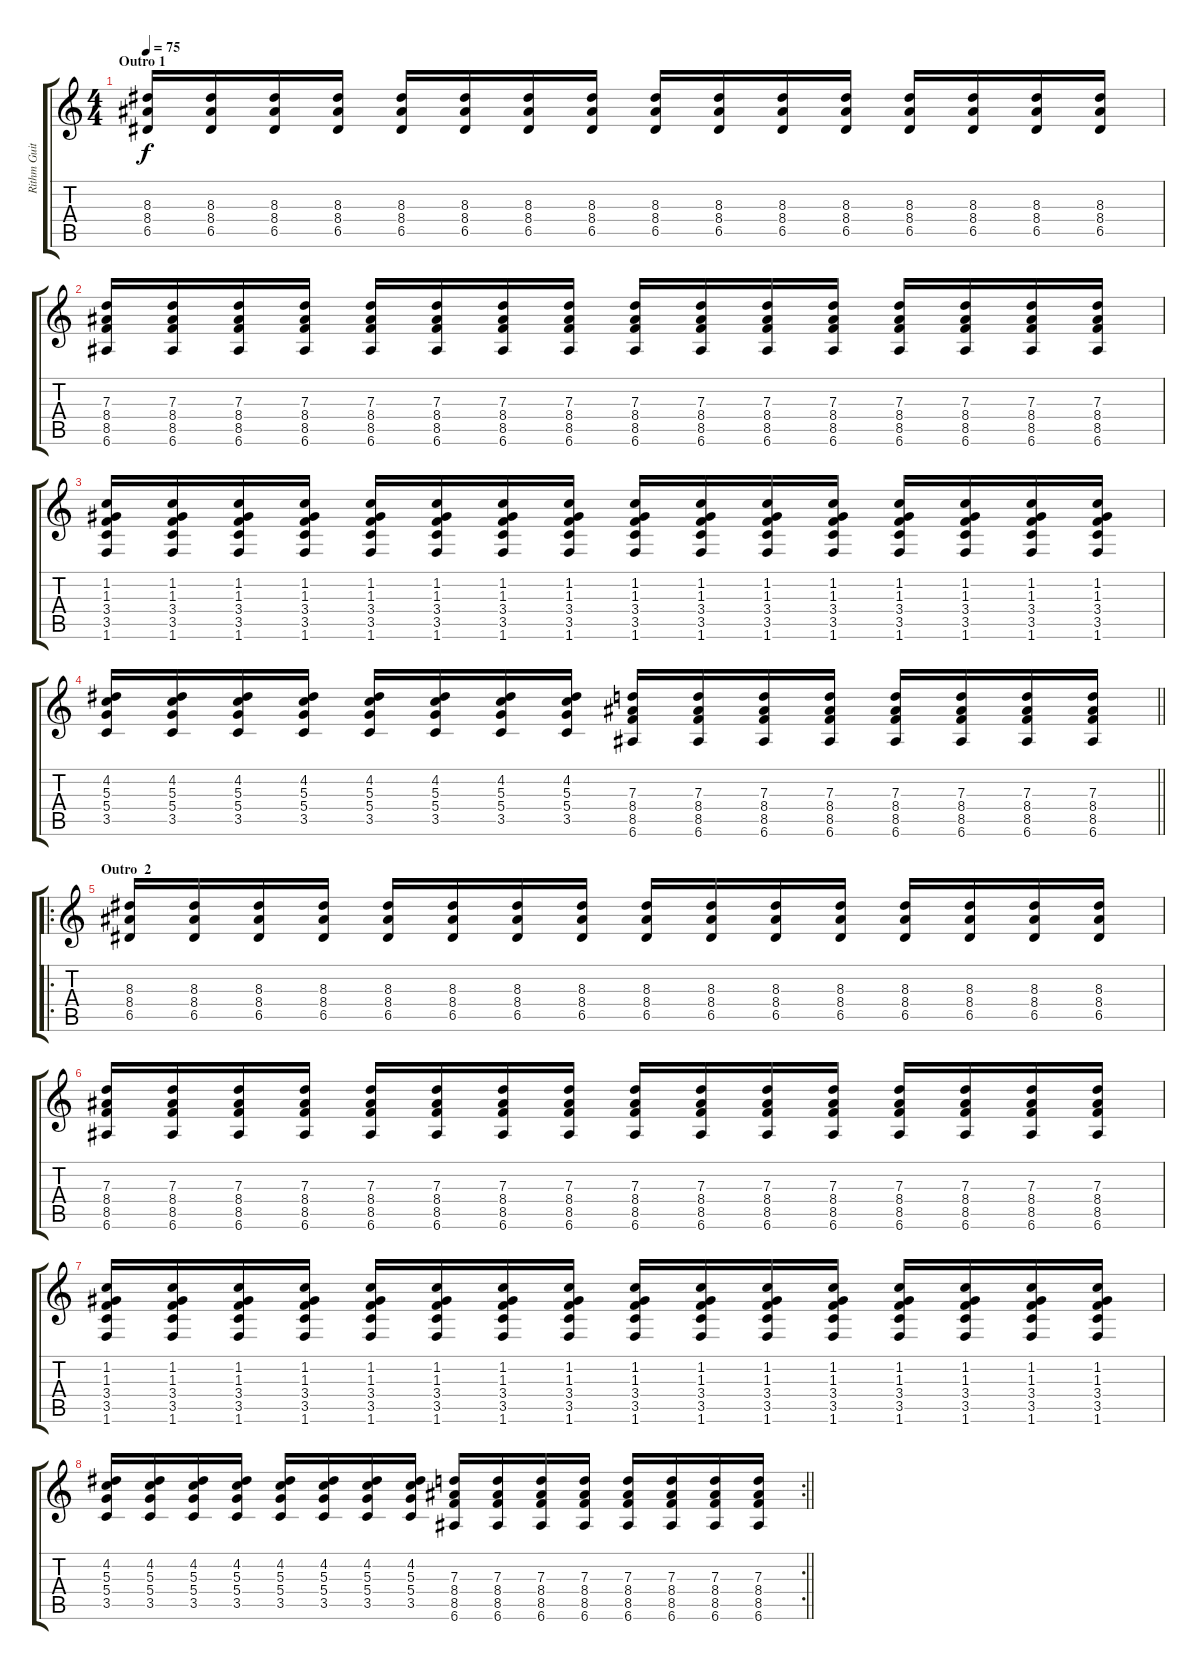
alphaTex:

\track ("Rithm Guitar" "Rithm Guit") {instrument overdrivenguitar}
\staff {score tabs}
\tuning (E4 B3 G3 D3 A2 E2) {hide}
\ts (4 4)
\section ("" "Outro 1")
\tempo 75
\clef g2
\ks c
(8.3 8.4 6.5).16{dy f volume 12} (8.3 8.4 6.5).16 (8.3 8.4 6.5).16 (8.3 8.4 6.5).16 (8.3 8.4 6.5).16 (8.3 8.4 6.5).16 (8.3 8.4 6.5).16 (8.3 8.4 6.5).16 (8.3 8.4 6.5).16 (8.3 8.4 6.5).16 (8.3 8.4 6.5).16 (8.3 8.4 6.5).16 (8.3 8.4 6.5).16 (8.3 8.4 6.5).16 (8.3 8.4 6.5).16 (8.3 8.4 6.5).16 |
(7.3 8.4 8.5 6.6).16 (7.3 8.4 8.5 6.6).16 (7.3 8.4 8.5 6.6).16 (7.3 8.4 8.5 6.6).16 (7.3 8.4 8.5 6.6).16 (7.3 8.4 8.5 6.6).16 (7.3 8.4 8.5 6.6).16 (7.3 8.4 8.5 6.6).16 (7.3 8.4 8.5 6.6).16 (7.3 8.4 8.5 6.6).16 (7.3 8.4 8.5 6.6).16 (7.3 8.4 8.5 6.6).16 (7.3 8.4 8.5 6.6).16 (7.3 8.4 8.5 6.6).16 (7.3 8.4 8.5 6.6).16 (7.3 8.4 8.5 6.6).16 |
(1.2 1.3 3.4 3.5 1.6).16 (1.2 1.3 3.4 3.5 1.6).16 (1.2 1.3 3.4 3.5 1.6).16 (1.2 1.3 3.4 3.5 1.6).16 (1.2 1.3 3.4 3.5 1.6).16 (1.2 1.3 3.4 3.5 1.6).16 (1.2 1.3 3.4 3.5 1.6).16 (1.2 1.3 3.4 3.5 1.6).16 (1.2 1.3 3.4 3.5 1.6).16 (1.2 1.3 3.4 3.5 1.6).16 (1.2 1.3 3.4 3.5 1.6).16 (1.2 1.3 3.4 3.5 1.6).16 (1.2 1.3 3.4 3.5 1.6).16 (1.2 1.3 3.4 3.5 1.6).16 (1.2 1.3 3.4 3.5 1.6).16 (1.2 1.3 3.4 3.5 1.6).16 |
\barLineRight lightlight
(4.2 5.3 5.4 3.5).16 (4.2 5.3 5.4 3.5).16 (4.2 5.3 5.4 3.5).16 (4.2 5.3 5.4 3.5).16 (4.2 5.3 5.4 3.5).16 (4.2 5.3 5.4 3.5).16 (4.2 5.3 5.4 3.5).16 (4.2 5.3 5.4 3.5).16 (7.3 8.4 8.5 6.6).16 (7.3 8.4 8.5 6.6).16 (7.3 8.4 8.5 6.6).16 (7.3 8.4 8.5 6.6).16 (7.3 8.4 8.5 6.6).16 (7.3 8.4 8.5 6.6).16 (7.3 8.4 8.5 6.6).16 (7.3 8.4 8.5 6.6).16 |
\ro
\section ("" "Outro  2")
(8.3 8.4 6.5).16{volume 12} (8.3 8.4 6.5).16 (8.3 8.4 6.5).16 (8.3 8.4 6.5).16 (8.3 8.4 6.5).16 (8.3 8.4 6.5).16 (8.3 8.4 6.5).16 (8.3 8.4 6.5).16 (8.3 8.4 6.5).16 (8.3 8.4 6.5).16 (8.3 8.4 6.5).16 (8.3 8.4 6.5).16 (8.3 8.4 6.5).16 (8.3 8.4 6.5).16 (8.3 8.4 6.5).16 (8.3 8.4 6.5).16 |
(7.3 8.4 8.5 6.6).16 (7.3 8.4 8.5 6.6).16 (7.3 8.4 8.5 6.6).16 (7.3 8.4 8.5 6.6).16 (7.3 8.4 8.5 6.6).16 (7.3 8.4 8.5 6.6).16 (7.3 8.4 8.5 6.6).16 (7.3 8.4 8.5 6.6).16 (7.3 8.4 8.5 6.6).16 (7.3 8.4 8.5 6.6).16 (7.3 8.4 8.5 6.6).16 (7.3 8.4 8.5 6.6).16 (7.3 8.4 8.5 6.6).16 (7.3 8.4 8.5 6.6).16 (7.3 8.4 8.5 6.6).16 (7.3 8.4 8.5 6.6).16 |
(1.2 1.3 3.4 3.5 1.6).16 (1.2 1.3 3.4 3.5 1.6).16 (1.2 1.3 3.4 3.5 1.6).16 (1.2 1.3 3.4 3.5 1.6).16 (1.2 1.3 3.4 3.5 1.6).16 (1.2 1.3 3.4 3.5 1.6).16 (1.2 1.3 3.4 3.5 1.6).16 (1.2 1.3 3.4 3.5 1.6).16 (1.2 1.3 3.4 3.5 1.6).16 (1.2 1.3 3.4 3.5 1.6).16 (1.2 1.3 3.4 3.5 1.6).16 (1.2 1.3 3.4 3.5 1.6).16 (1.2 1.3 3.4 3.5 1.6).16 (1.2 1.3 3.4 3.5 1.6).16 (1.2 1.3 3.4 3.5 1.6).16 (1.2 1.3 3.4 3.5 1.6).16 |
\rc 2
\barLineRight lightlight
(4.2 5.3 5.4 3.5).16 (4.2 5.3 5.4 3.5).16 (4.2 5.3 5.4 3.5).16 (4.2 5.3 5.4 3.5).16 (4.2 5.3 5.4 3.5).16 (4.2 5.3 5.4 3.5).16 (4.2 5.3 5.4 3.5).16 (4.2 5.3 5.4 3.5).16 (7.3 8.4 8.5 6.6).16 (7.3 8.4 8.5 6.6).16 (7.3 8.4 8.5 6.6).16 (7.3 8.4 8.5 6.6).16 (7.3 8.4 8.5 6.6).16 (7.3 8.4 8.5 6.6).16 (7.3 8.4 8.5 6.6).16 (7.3 8.4 8.5 6.6).16
